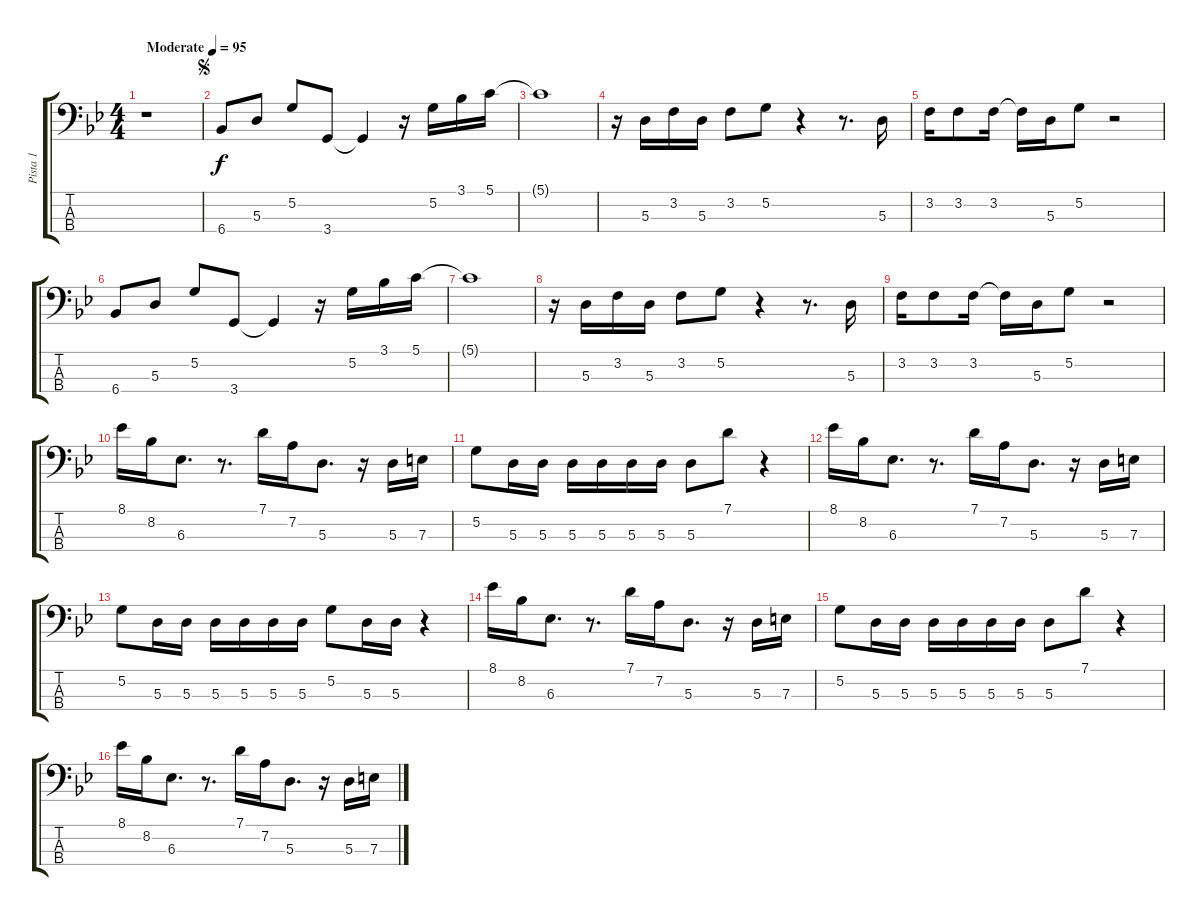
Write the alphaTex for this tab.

\track ("Pista 1" "Pista 1") {instrument electricbassfinger}
\staff {score tabs}
\tuning (G2 D2 A1 E1) {hide}
\ts (4 4)
\tempo (95 "Moderate")
\clef f4
\ks bb
r.1{dy f instrument electricbassfinger} |
\jump segno
6.4.8 5.3.8 5.2.8 3.4.8 3.4{t}.4 r.16 5.2.16 3.1.16 5.1.16 |
5.1{t}.1 |
r.16 5.3.16 3.2.16 5.3.16 3.2.8 5.2.8 r.4 r.8{d} 5.3.16 |
3.2.16 3.2.8 3.2.16 3.2{t}.16 5.3.16 5.2.8 r.2 |
6.4.8 5.3.8 5.2.8 3.4.8 3.4{t}.4 r.16 5.2.16 3.1.16 5.1.16 |
5.1{t}.1 |
r.16 5.3.16 3.2.16 5.3.16 3.2.8 5.2.8 r.4 r.8{d} 5.3.16 |
3.2.16 3.2.8 3.2.16 3.2{t}.16 5.3.16 5.2.8 r.2 |
8.1.16 8.2.16 6.3.8{d} r.8{d} 7.1.16 7.2.16 5.3.8{d} r.16 5.3.16 7.3.16 |
5.2.8 5.3.16 5.3.16 5.3.16 5.3.16 5.3.16 5.3.16 5.3.8 7.1.8 r.4 |
8.1.16 8.2.16 6.3.8{d} r.8{d} 7.1.16 7.2.16 5.3.8{d} r.16 5.3.16 7.3.16 |
5.2.8 5.3.16 5.3.16 5.3.16 5.3.16 5.3.16 5.3.16 5.2.8 5.3.16 5.3.16 r.4 |
8.1.16 8.2.16 6.3.8{d} r.8{d} 7.1.16 7.2.16 5.3.8{d} r.16 5.3.16 7.3.16 |
5.2.8 5.3.16 5.3.16 5.3.16 5.3.16 5.3.16 5.3.16 5.3.8 7.1.8 r.4 |
8.1.16 8.2.16 6.3.8{d} r.8{d} 7.1.16 7.2.16 5.3.8{d} r.16 5.3.16 7.3.16
